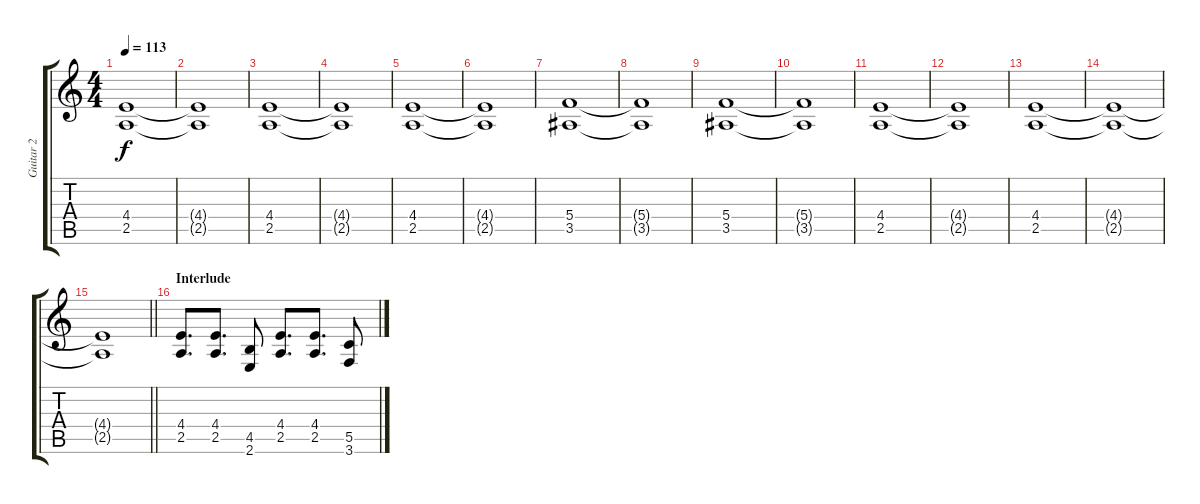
\track ("Guitar 2" "Guitar 2") {instrument overdrivenguitar}
\staff {score tabs}
\tuning (D4 A3 F3 C3 G2 D2) {hide}
\ts (4 4)
\tempo 113
\clef g2
\ks c
(4.4 2.5).1{dy f} |
(4.4{t} 2.5{t}).1 |
(4.4 2.5).1 |
(4.4{t} 2.5{t}).1 |
(4.4 2.5).1 |
(4.4{t} 2.5{t}).1 |
(5.4 3.5).1 |
(5.4{t} 3.5{t}).1 |
(5.4 3.5).1 |
(5.4{t} 3.5{t}).1 |
(4.4 2.5).1 |
(4.4{t} 2.5{t}).1 |
(4.4 2.5).1 |
(4.4{t} 2.5{t}).1 |
\barLineRight lightlight
(4.4{t} 2.5{t}).1 |
\section ("" "Interlude")
(4.4 2.5).8{d} (4.4 2.5).8{d} (4.5 2.6).8 (4.4 2.5).8{d} (4.4 2.5).8{d} (5.5 3.6).8
